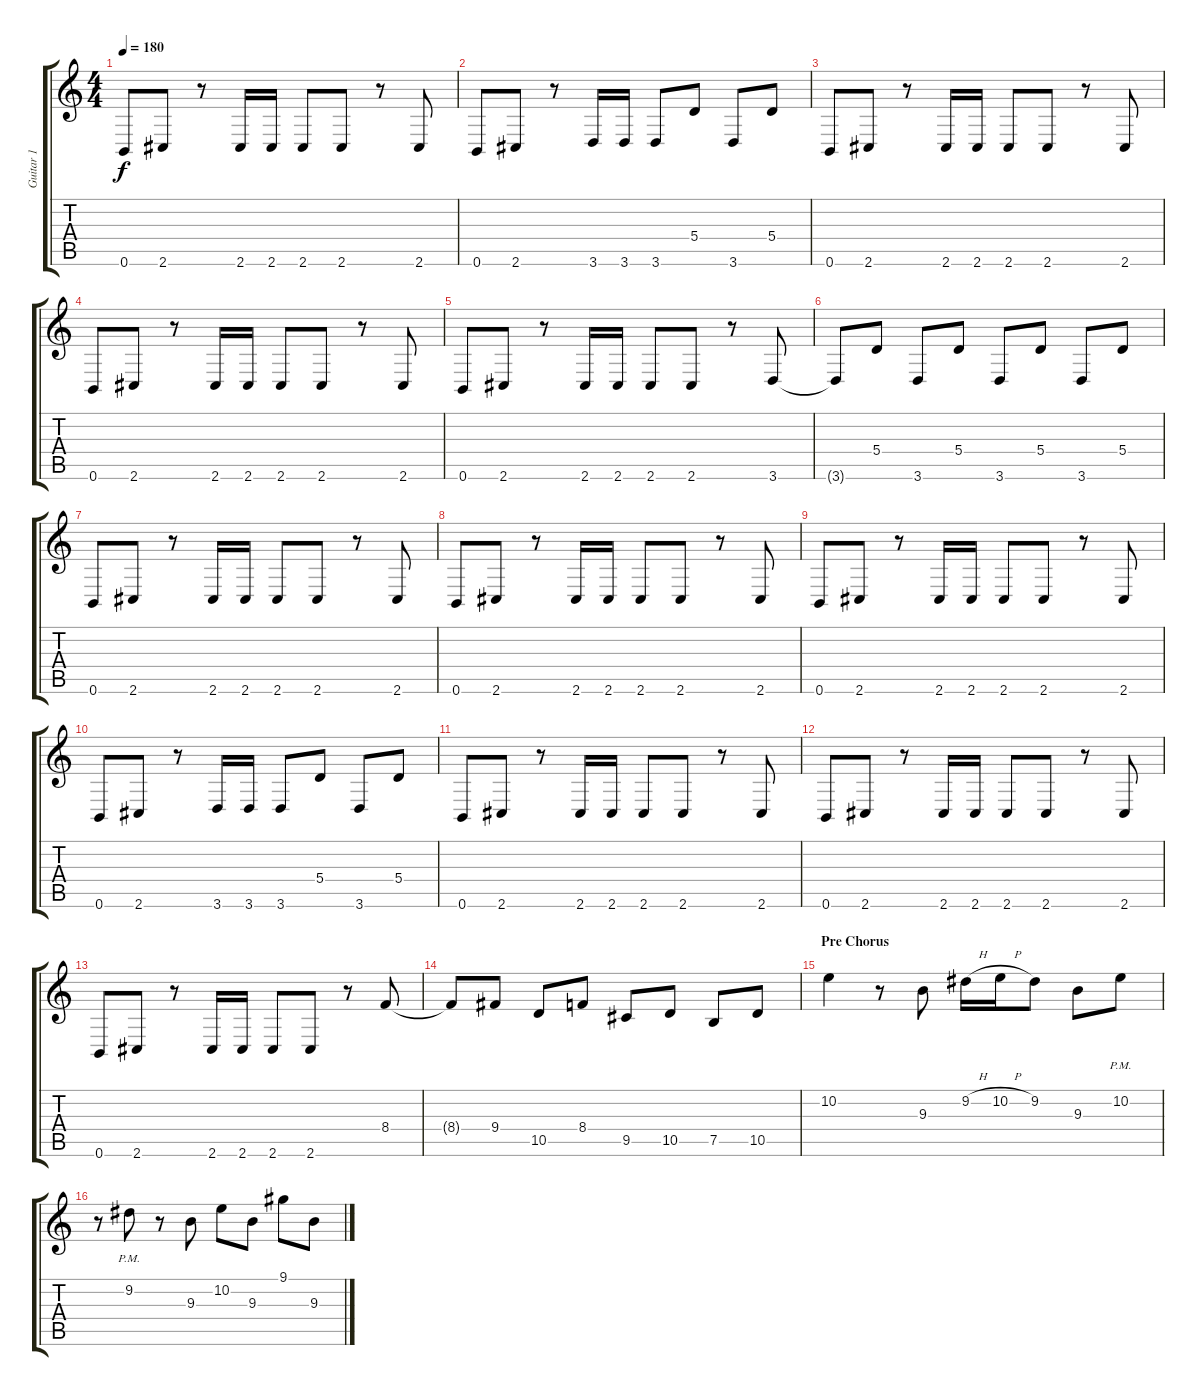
\track ("Guitar 1" "Guitar 1") {instrument overdrivenguitar}
\staff {score tabs}
\tuning (B3 Gb3 D3 A2 E2 B1) {hide}
\ts (4 4)
\tempo 180
\clef g2
\ks c
0.6.8{dy f} 2.6.8 r.8 2.6.16 2.6.16 2.6.8 2.6.8 r.8 2.6.8 |
0.6.8 2.6.8 r.8 3.6.16 3.6.16 3.6.8 5.4.8 3.6.8 5.4.8 |
0.6.8 2.6.8 r.8 2.6.16 2.6.16 2.6.8 2.6.8 r.8 2.6.8 |
0.6.8 2.6.8 r.8 2.6.16 2.6.16 2.6.8 2.6.8 r.8 2.6.8 |
0.6.8 2.6.8 r.8 2.6.16 2.6.16 2.6.8 2.6.8 r.8 3.6.8 |
3.6{t}.8 5.4.8 3.6.8 5.4.8 3.6.8 5.4.8 3.6.8 5.4.8 |
0.6.8 2.6.8 r.8 2.6.16 2.6.16 2.6.8 2.6.8 r.8 2.6.8 |
0.6.8 2.6.8 r.8 2.6.16 2.6.16 2.6.8 2.6.8 r.8 2.6.8 |
0.6.8 2.6.8 r.8 2.6.16 2.6.16 2.6.8 2.6.8 r.8 2.6.8 |
0.6.8 2.6.8 r.8 3.6.16 3.6.16 3.6.8 5.4.8 3.6.8 5.4.8 |
0.6.8 2.6.8 r.8 2.6.16 2.6.16 2.6.8 2.6.8 r.8 2.6.8 |
0.6.8 2.6.8 r.8 2.6.16 2.6.16 2.6.8 2.6.8 r.8 2.6.8 |
0.6.8 2.6.8 r.8 2.6.16 2.6.16 2.6.8 2.6.8 r.8 8.4.8 |
8.4{t}.8 9.4.8 10.5.8 8.4.8 9.5.8 10.5.8 7.5.8 10.5.8 |
\section ("" "Pre Chorus")
10.2.4{volume 9} r.8 9.3.8 9.2{h}.16 10.2{h}.16 9.2.8 9.3.8 10.2{pm}.8 |
r.8 9.2{pm}.8 r.8 9.3.8 10.2.8 9.3.8 9.1.8 9.3.8
